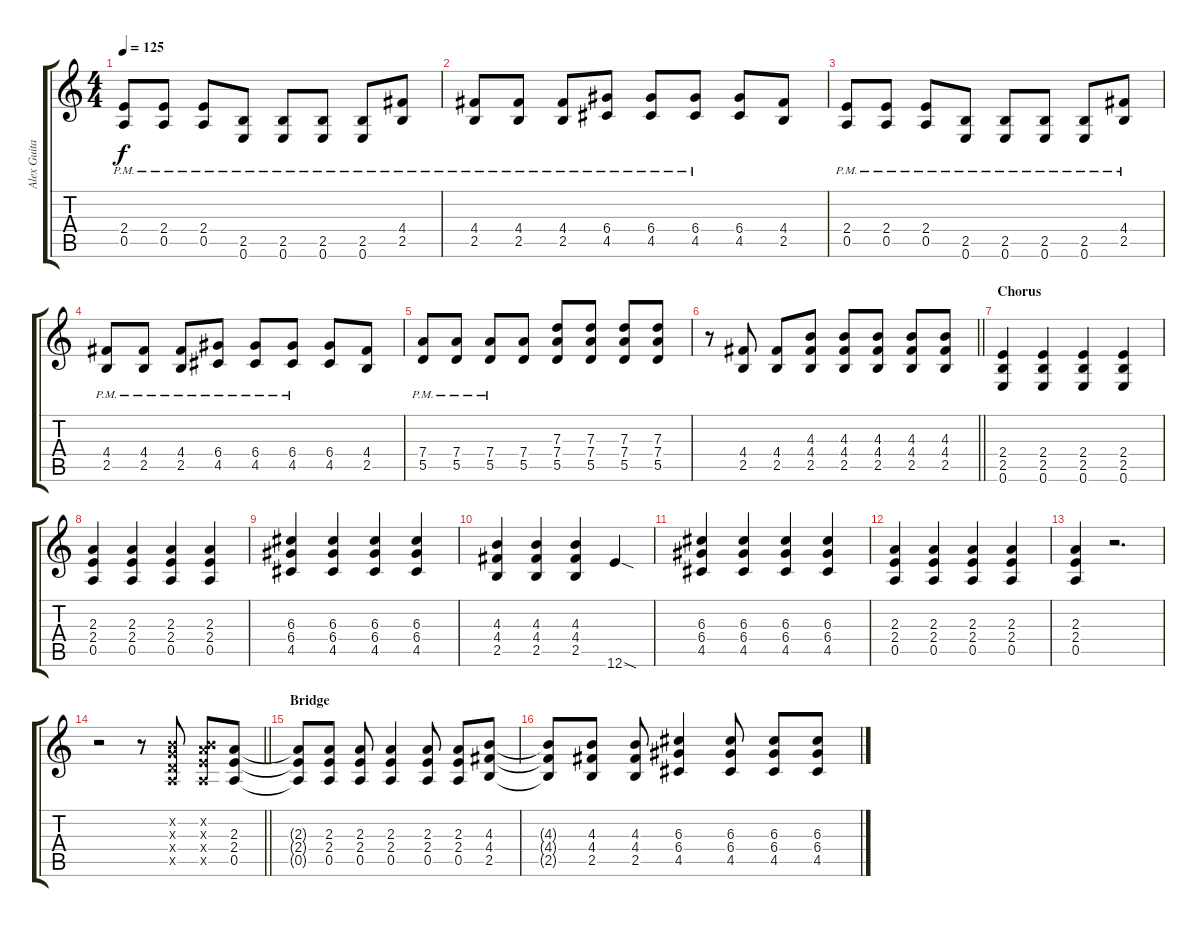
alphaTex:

\track ("Alex Guitar" "Alex Guita") {instrument distortionguitar}
\staff {score tabs}
\tuning (E4 B3 G3 D3 A2 E2) {hide}
\ts (4 4)
\tempo 125
\clef g2
\ks c
(2.4{pm} 0.5{pm}).8{dy f} (2.4{pm} 0.5{pm}).8 (2.4{pm} 0.5{pm}).8 (2.5{pm} 0.6{pm}).8 (2.5{pm} 0.6{pm}).8 (2.5{pm} 0.6{pm}).8 (2.5{pm} 0.6{pm}).8 (4.4{pm} 2.5{pm}).8 |
(4.4{pm} 2.5{pm}).8 (4.4{pm} 2.5{pm}).8 (4.4{pm} 2.5{pm}).8 (6.4{pm} 4.5{pm}).8 (6.4{pm} 4.5{pm}).8 (6.4{pm} 4.5{pm}).8 (6.4 4.5).8 (4.4 2.5).8 |
(2.4{pm} 0.5{pm}).8 (2.4{pm} 0.5{pm}).8 (2.4{pm} 0.5{pm}).8 (2.5{pm} 0.6{pm}).8 (2.5{pm} 0.6{pm}).8 (2.5{pm} 0.6{pm}).8 (2.5{pm} 0.6{pm}).8 (4.4{pm} 2.5{pm}).8 |
(4.4{pm} 2.5{pm}).8 (4.4{pm} 2.5{pm}).8 (4.4{pm} 2.5{pm}).8 (6.4{pm} 4.5{pm}).8 (6.4{pm} 4.5{pm}).8 (6.4{pm} 4.5{pm}).8 (6.4 4.5).8 (4.4 2.5).8 |
(7.4{pm} 5.5{pm}).8 (7.4{pm} 5.5{pm}).8 (7.4{pm} 5.5).8 (7.4 5.5).8 (7.3 7.4 5.5).8 (7.3 7.4 5.5).8 (7.3 7.4 5.5).8 (7.3 7.4 5.5).8 |
\barLineRight lightlight
r.8 (4.4 2.5).8 (4.4 2.5).8 (4.3 4.4 2.5).8 (4.3 4.4 2.5).8 (4.3 4.4 2.5).8 (4.3 4.4 2.5).8 (4.3 4.4 2.5).8 |
\section ("" "Chorus")
(2.4 2.5 0.6).4 (2.4 2.5 0.6).4 (2.4 2.5 0.6).4 (2.4 2.5 0.6).4 |
(2.3 2.4 0.5).4 (2.3 2.4 0.5).4 (2.3 2.4 0.5).4 (2.3 2.4 0.5).4 |
(6.3 6.4 4.5).4 (6.3 6.4 4.5).4 (6.3 6.4 4.5).4 (6.3 6.4 4.5).4 |
(4.3 4.4 2.5).4 (4.3 4.4 2.5).4 (4.3 4.4 2.5).4 12.6{sod}.4 |
(6.3 6.4 4.5).4 (6.3 6.4 4.5).4 (6.3 6.4 4.5).4 (6.3 6.4 4.5).4 |
(2.3 2.4 0.5).4 (2.3 2.4 0.5).4 (2.3 2.4 0.5).4 (2.3 2.4 0.5).4 |
(2.3 2.4 0.5).4 r.2{d} |
\barLineRight lightlight
r.2 r.8 (0.2{x} 0.3{x} 0.4{x} 0.5{x}).8 (0.2{x} 2.3{x} 2.4{x} 0.5{x}).8 (2.3 2.4 0.5).8 |
\section ("" "Bridge")
(2.3{t} 2.4{t} 0.5{t}).8 (2.3 2.4 0.5).8 (2.3 2.4 0.5).8 (2.3 2.4 0.5).4 (2.3 2.4 0.5).8 (2.3 2.4 0.5).8 (4.3 4.4 2.5).8 |
(4.3{t} 4.4{t} 2.5{t}).8 (4.3 4.4 2.5).8 (4.3 4.4 2.5).8 (6.3 6.4 4.5).4 (6.3 6.4 4.5).8 (6.3 6.4 4.5).8 (6.3 6.4 4.5).8
